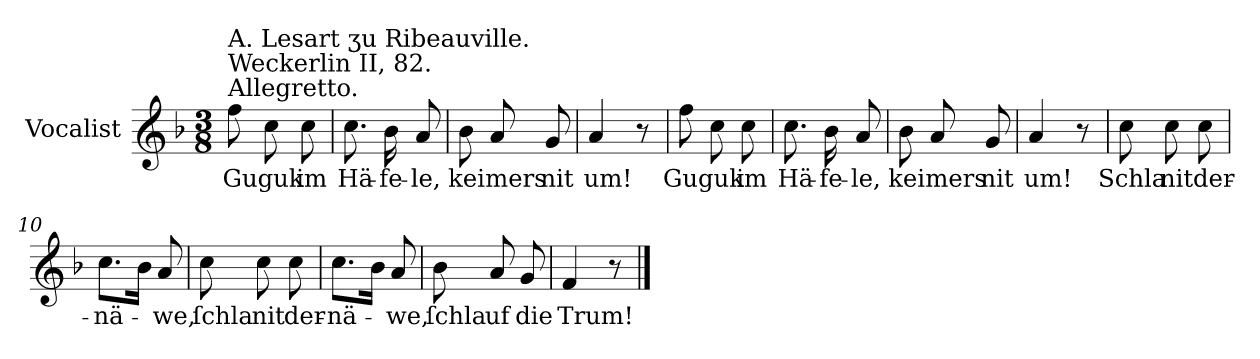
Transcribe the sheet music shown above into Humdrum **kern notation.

**kern	**text
*part1	*part1
*staff1	*staff1
*I"Vocalist	*
*k[b-]	*
*F:	*
*M3/8	*
=1	=1
!LO:TX:a:t=Allegretto.	!
!LO:TX:a:t=Weckerlin II, 82.	!
!LO:TX:a:t=A. Lesart ʒu Ribeauville.	!
8ff	Guguk
8cc	.
8cc	im
=2	=2
8.cc	Hä-
16b-	-fe-
8a	-le,
=3	=3
8b-	kei
8a	mers
8g	nit
=4	=4
4a	um!
8r	.
=5	=5
8ff	Guguk
8cc	.
8cc	im
=6	=6
8.cc	Hä-
16b-	-fe-
8a	-le,
=7	=7
8b-	kei
8a	mers
8g	nit
=8	=8
4a	um!
8r	.
=9	=9
8cc	Schla
8cc	nit
8cc	der-
=10	=10
8.ccL	-nä-
16b-Jk	.
8a	-we,
=11	=11
8cc	ſchla
8cc	nit
8cc	der-
=12	=12
8.ccL	-nä-
16b-Jk	.
8a	-we,
=13	=13
8b-	ſchla
8a	uf
8g	die
=14	=14
4f	Trum!
8r	.
==	==
*-	*-
